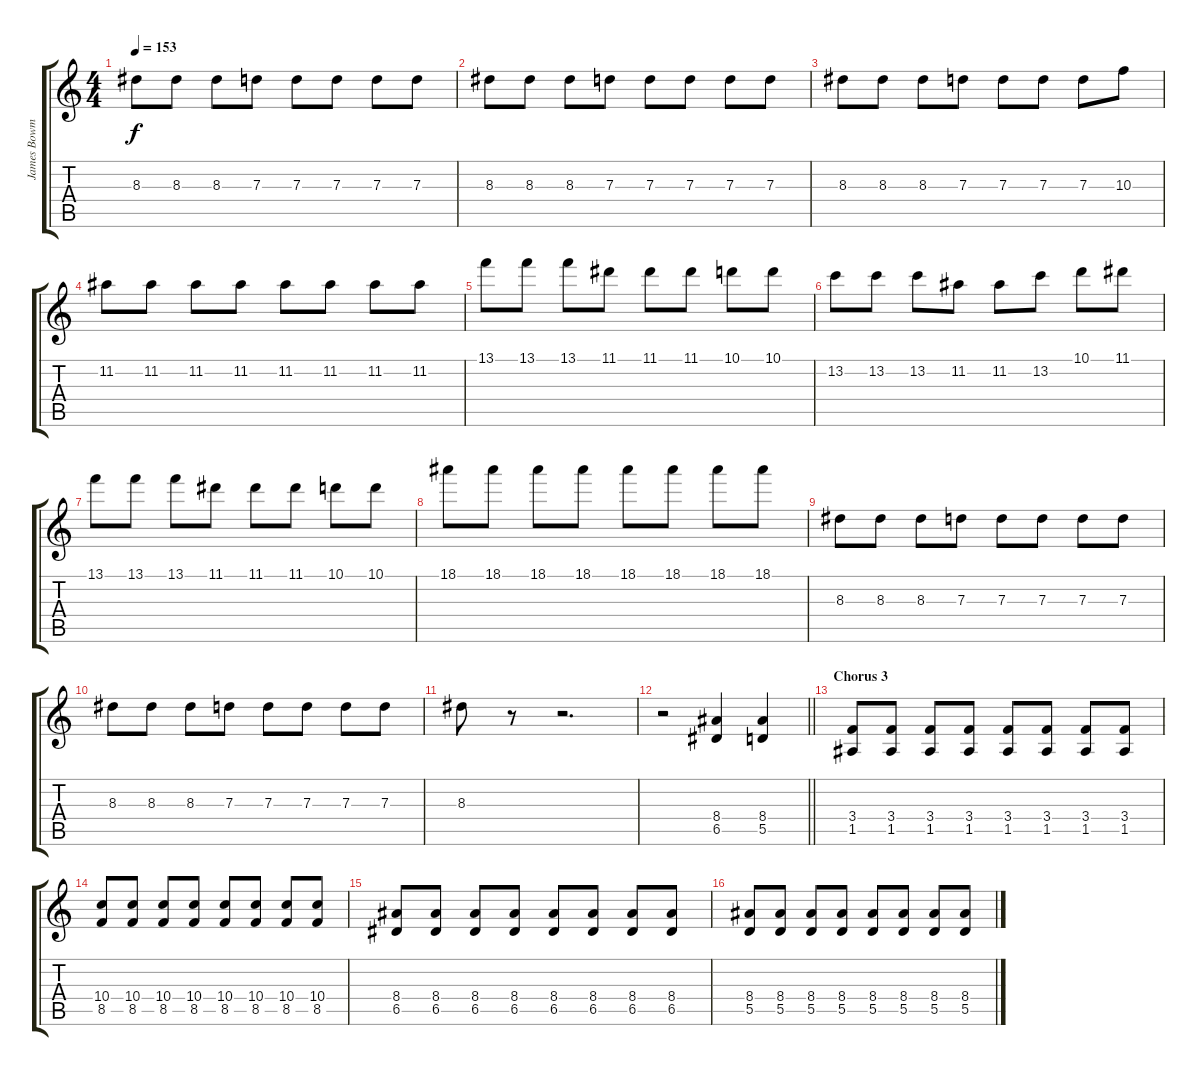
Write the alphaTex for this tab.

\track ("James Bowman (Lead Guitar)" "James Bowm") {instrument overdrivenguitar}
\staff {score tabs}
\tuning (E4 B3 G3 D3 A2 E2) {hide}
\ts (4 4)
\tempo 153
\clef g2
\ks c
8.3.8{dy f} 8.3.8 8.3.8 7.3.8 7.3.8 7.3.8 7.3.8 7.3.8 |
8.3.8 8.3.8 8.3.8 7.3.8 7.3.8 7.3.8 7.3.8 7.3.8 |
8.3.8 8.3.8 8.3.8 7.3.8 7.3.8 7.3.8 7.3.8 10.3.8 |
11.2.8 11.2.8 11.2.8 11.2.8 11.2.8 11.2.8 11.2.8 11.2.8 |
13.1.8 13.1.8 13.1.8 11.1.8 11.1.8 11.1.8 10.1.8 10.1.8 |
13.2.8 13.2.8 13.2.8 11.2.8 11.2.8 13.2.8 10.1.8 11.1.8 |
13.1.8 13.1.8 13.1.8 11.1.8 11.1.8 11.1.8 10.1.8 10.1.8 |
18.1.8 18.1.8 18.1.8 18.1.8 18.1.8 18.1.8 18.1.8 18.1.8 |
8.3.8 8.3.8 8.3.8 7.3.8 7.3.8 7.3.8 7.3.8 7.3.8 |
8.3.8 8.3.8 8.3.8 7.3.8 7.3.8 7.3.8 7.3.8 7.3.8 |
8.3.8 r.8 r.2{d} |
\barLineRight lightlight
r.2 (8.4 6.5).4 (8.4 5.5).4 |
\section ("" "Chorus 3")
(3.4 1.5).8 (3.4 1.5).8 (3.4 1.5).8 (3.4 1.5).8 (3.4 1.5).8 (3.4 1.5).8 (3.4 1.5).8 (3.4 1.5).8 |
(10.4 8.5).8 (10.4 8.5).8 (10.4 8.5).8 (10.4 8.5).8 (10.4 8.5).8 (10.4 8.5).8 (10.4 8.5).8 (10.4 8.5).8 |
(8.4 6.5).8 (8.4 6.5).8 (8.4 6.5).8 (8.4 6.5).8 (8.4 6.5).8 (8.4 6.5).8 (8.4 6.5).8 (8.4 6.5).8 |
(8.4 5.5).8 (8.4 5.5).8 (8.4 5.5).8 (8.4 5.5).8 (8.4 5.5).8 (8.4 5.5).8 (8.4 5.5).8 (8.4 5.5).8
